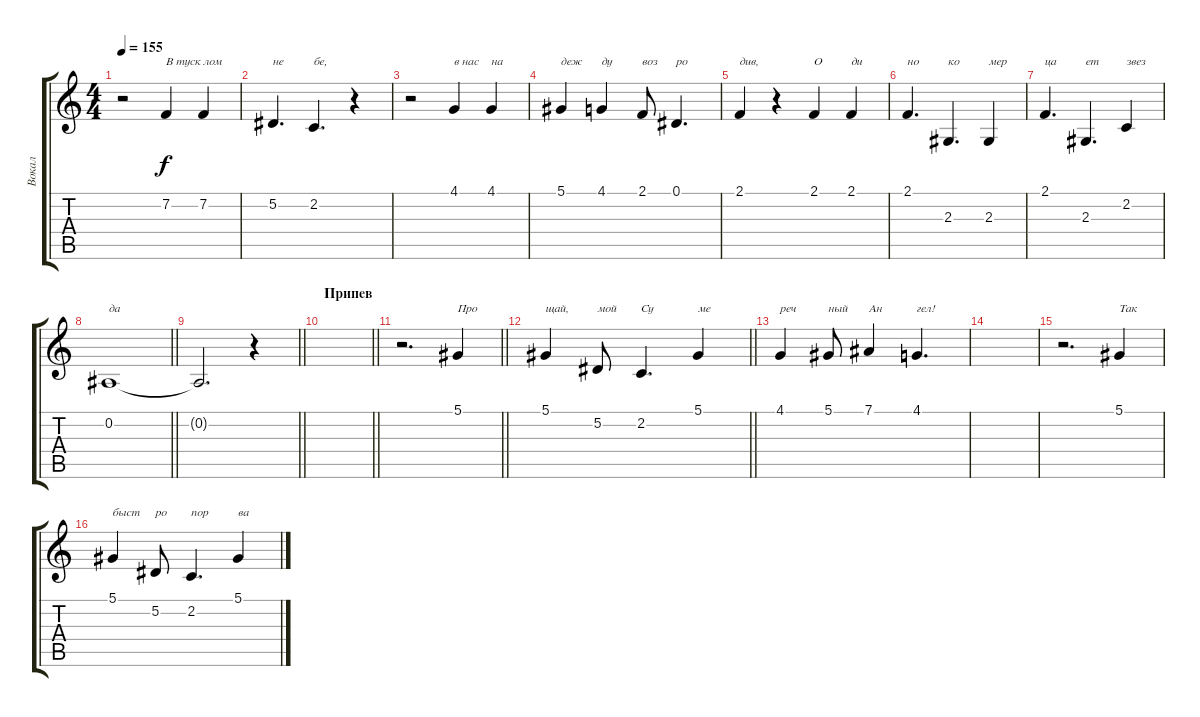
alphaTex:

\track ("Вокал" "Вокал") {instrument bassoon}
\staff {score tabs}
\tuning (Eb4 Bb3 Gb3 Db3 Ab2 Eb2) {hide}
\ts (4 4)
\tempo 155
\clef g2
\ks c
r.2{dy f} 7.2.4{txt "В туск"} 7.2.4{txt "лом"} |
5.2.4{d txt "не"} 2.2.4{d txt "бе,"} r.4 |
r.2 4.1.4{txt "в нас"} 4.1.4{txt "на"} |
5.1.4{txt "деж"} 4.1.4{txt "ду"} 2.1.8{txt "воз"} 0.1.4{d txt "ро"} |
2.1.4{txt "див,"} r.4 2.1.4{txt "О"} 2.1.4{txt "ди"} |
2.1.4{d txt "но"} 2.3.4{d txt "ко"} 2.3.4{txt "мер"} |
2.1.4{d txt "ца"} 2.3.4{d txt "ет"} 2.2.4{txt "звез"} |
\barLineRight lightlight
0.2.1{txt "да"} |
\barLineRight lightlight
0.2{t}.2{d} r.4 |
\section ("" "Припев")
\barLineRight lightlight
|
\barLineRight lightlight
r.2{d} 5.1.4{txt "Про"} |
\barLineRight lightlight
5.1.4{txt "щай,"} 5.2.8{txt "мой"} 2.2.4{d txt "Су"} 5.1.4{txt "ме"} |
4.1.4{txt "реч"} 5.1.8{txt "ный"} 7.1.4{txt "Ан"} 4.1.4{d txt "гел!"} |
|
r.2{d} 5.1.4{txt "Так"} |
5.1.4{txt "быст"} 5.2.8{txt "ро"} 2.2.4{d txt "пор"} 5.1.4{txt "ва"}
